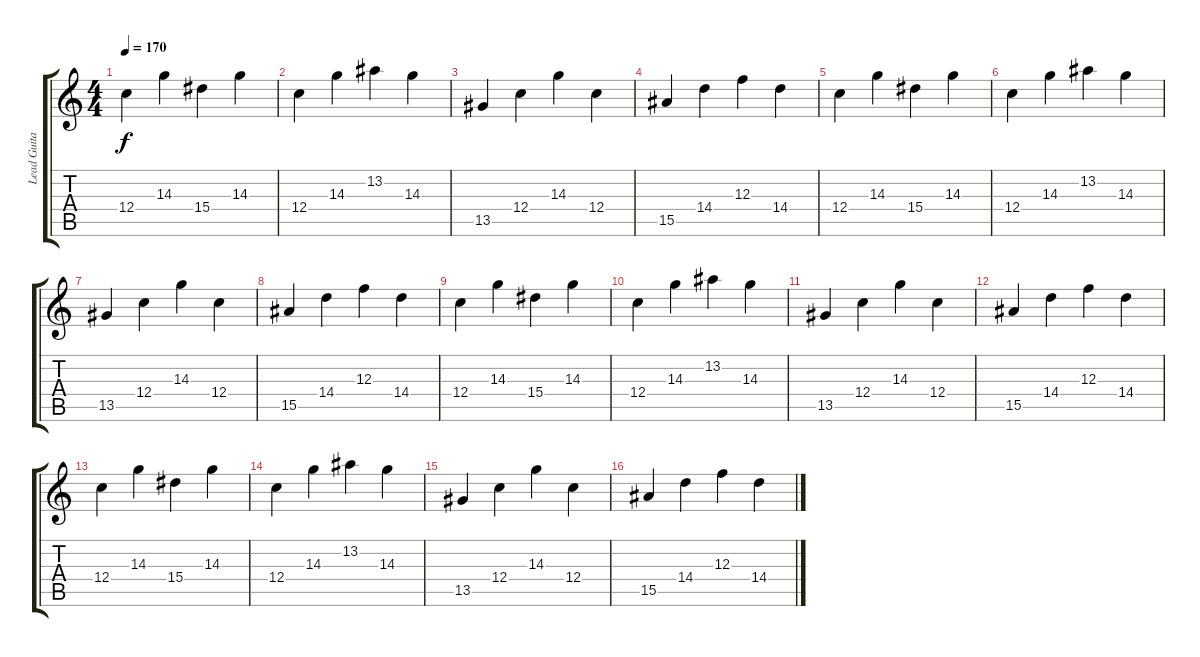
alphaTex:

\track ("Lead Guitar #1" "Lead Guita") {instrument distortionguitar}
\staff {score tabs}
\tuning (D4 A3 F3 C3 G2 C2) {hide}
\ts (4 4)
\tempo 170
\clef g2
\ks c
12.4.4{dy f} 14.3.4 15.4.4 14.3.4 |
12.4.4 14.3.4 13.2.4 14.3.4 |
13.5.4 12.4.4 14.3.4 12.4.4 |
15.5.4 14.4.4 12.3.4 14.4.4 |
12.4.4 14.3.4 15.4.4 14.3.4 |
12.4.4 14.3.4 13.2.4 14.3.4 |
13.5.4 12.4.4 14.3.4 12.4.4 |
15.5.4 14.4.4 12.3.4 14.4.4 |
12.4.4 14.3.4 15.4.4 14.3.4 |
12.4.4 14.3.4 13.2.4 14.3.4 |
13.5.4 12.4.4 14.3.4 12.4.4 |
15.5.4 14.4.4 12.3.4 14.4.4 |
12.4.4 14.3.4 15.4.4 14.3.4 |
12.4.4 14.3.4 13.2.4 14.3.4 |
13.5.4 12.4.4 14.3.4 12.4.4 |
15.5.4 14.4.4 12.3.4 14.4.4
